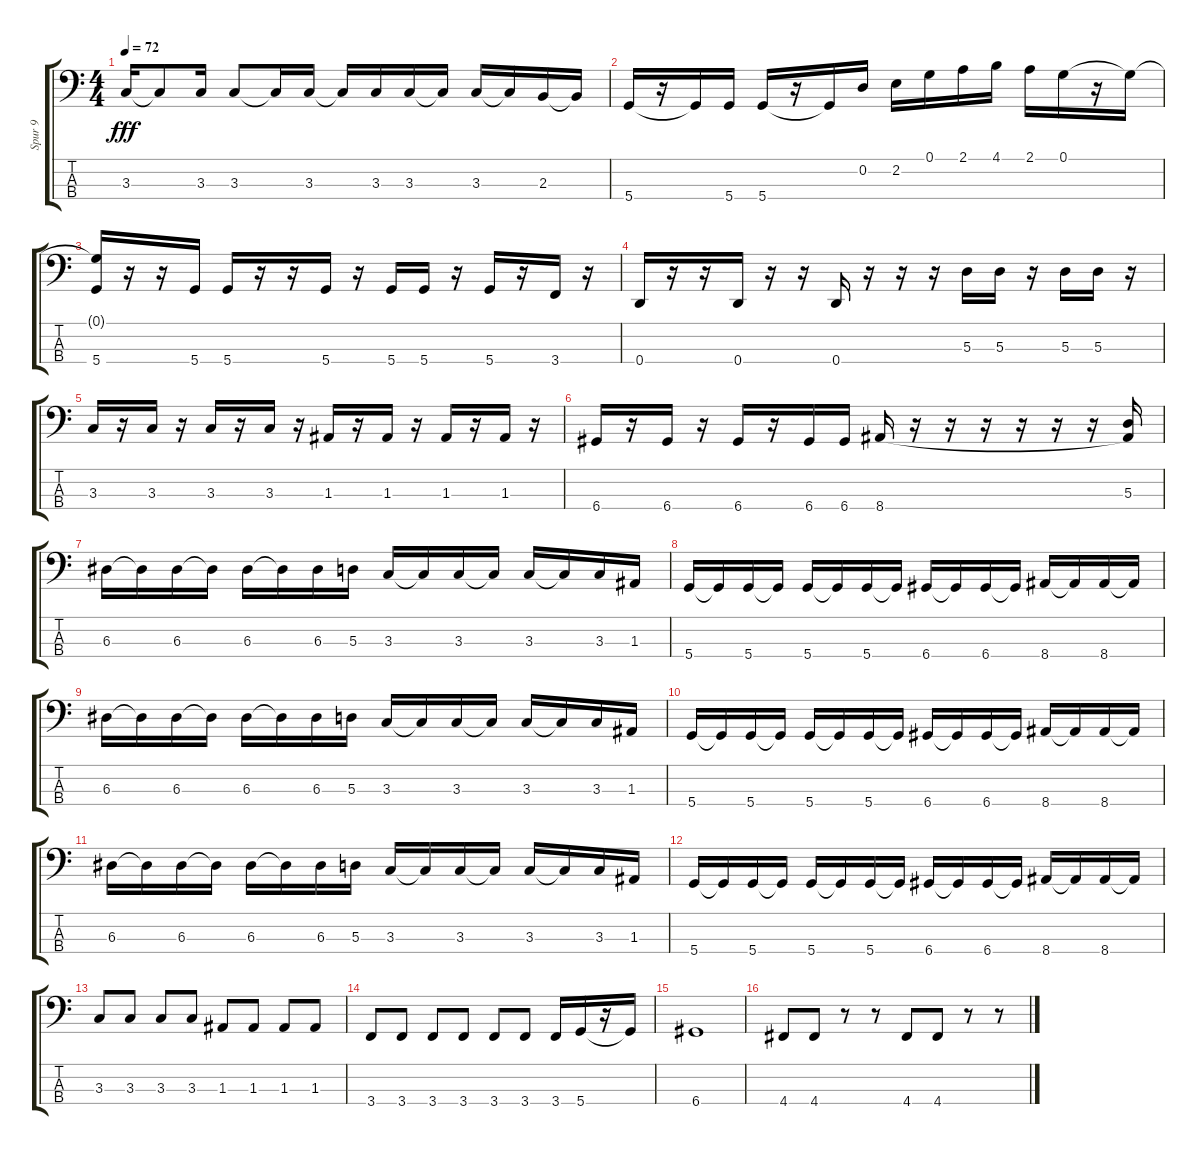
\track ("Spur 9" "Spur 9") {instrument electricbassfinger}
\staff {score tabs}
\tuning (G2 D2 A1 D1) {hide}
\ts (4 4)
\tempo 72
\clef f4
\ks c
3.3.16{dy fff} 3.3{t}.8 3.3.16 3.3.8 3.3{t}.16 3.3.16 3.3{t}.16 3.3.16 3.3.16 3.3{t}.16 3.3.16 3.3{t}.16 2.3.16 2.3{t}.16 |
5.4.16 r.16 5.4{t}.16 5.4.16 5.4.16 r.16 5.4{t}.16 0.2.16 2.2.16 0.1.16 2.1.16 4.1.16 2.1.16 0.1.16 r.16 0.1{t}.16 |
(0.1{t} 5.4).16 r.16 r.16 5.4.16 5.4.16 r.16 r.16 5.4.16 r.16 5.4.16 5.4.16 r.16 5.4.16 r.16 3.4.16 r.16 |
0.4.16 r.16 r.16 0.4.16 r.16 r.16 0.4.16 r.16 r.16 r.16 5.3.16 5.3.16 r.16 5.3.16 5.3.16 r.16 |
3.3.16 r.16 3.3.16 r.16 3.3.16 r.16 3.3.16 r.16 1.3.16 r.16 1.3.16 r.16 1.3.16 r.16 1.3.16 r.16 |
6.4.16 r.16 6.4.16 r.16 6.4.16 r.16 6.4.16 6.4.16 8.4.16 r.16 r.16 r.16 r.16 r.16 r.16 (5.3 8.4{t}).16 |
6.3.16 6.3{t}.16 6.3.16 6.3{t}.16 6.3.16 6.3{t}.16 6.3.16 5.3.16 3.3.16 3.3{t}.16 3.3.16 3.3{t}.16 3.3.16 3.3{t}.16 3.3.16 1.3.16 |
5.4.16 5.4{t}.16 5.4.16 5.4{t}.16 5.4.16 5.4{t}.16 5.4.16 5.4{t}.16 6.4.16 6.4{t}.16 6.4.16 6.4{t}.16 8.4.16 8.4{t}.16 8.4.16 8.4{t}.16 |
6.3.16 6.3{t}.16 6.3.16 6.3{t}.16 6.3.16 6.3{t}.16 6.3.16 5.3.16 3.3.16 3.3{t}.16 3.3.16 3.3{t}.16 3.3.16 3.3{t}.16 3.3.16 1.3.16 |
5.4.16 5.4{t}.16 5.4.16 5.4{t}.16 5.4.16 5.4{t}.16 5.4.16 5.4{t}.16 6.4.16 6.4{t}.16 6.4.16 6.4{t}.16 8.4.16 8.4{t}.16 8.4.16 8.4{t}.16 |
6.3.16 6.3{t}.16 6.3.16 6.3{t}.16 6.3.16 6.3{t}.16 6.3.16 5.3.16 3.3.16 3.3{t}.16 3.3.16 3.3{t}.16 3.3.16 3.3{t}.16 3.3.16 1.3.16 |
5.4.16 5.4{t}.16 5.4.16 5.4{t}.16 5.4.16 5.4{t}.16 5.4.16 5.4{t}.16 6.4.16 6.4{t}.16 6.4.16 6.4{t}.16 8.4.16 8.4{t}.16 8.4.16 8.4{t}.16 |
3.3.8 3.3.8 3.3.8 3.3.8 1.3.8 1.3.8 1.3.8 1.3.8 |
3.4.8 3.4.8 3.4.8 3.4.8 3.4.8 3.4.8 3.4.16 5.4.16 r.16 5.4{t}.16 |
6.4.1 |
4.4.8 4.4.8 r.8 r.8 4.4.8 4.4.8 r.8 r.8
